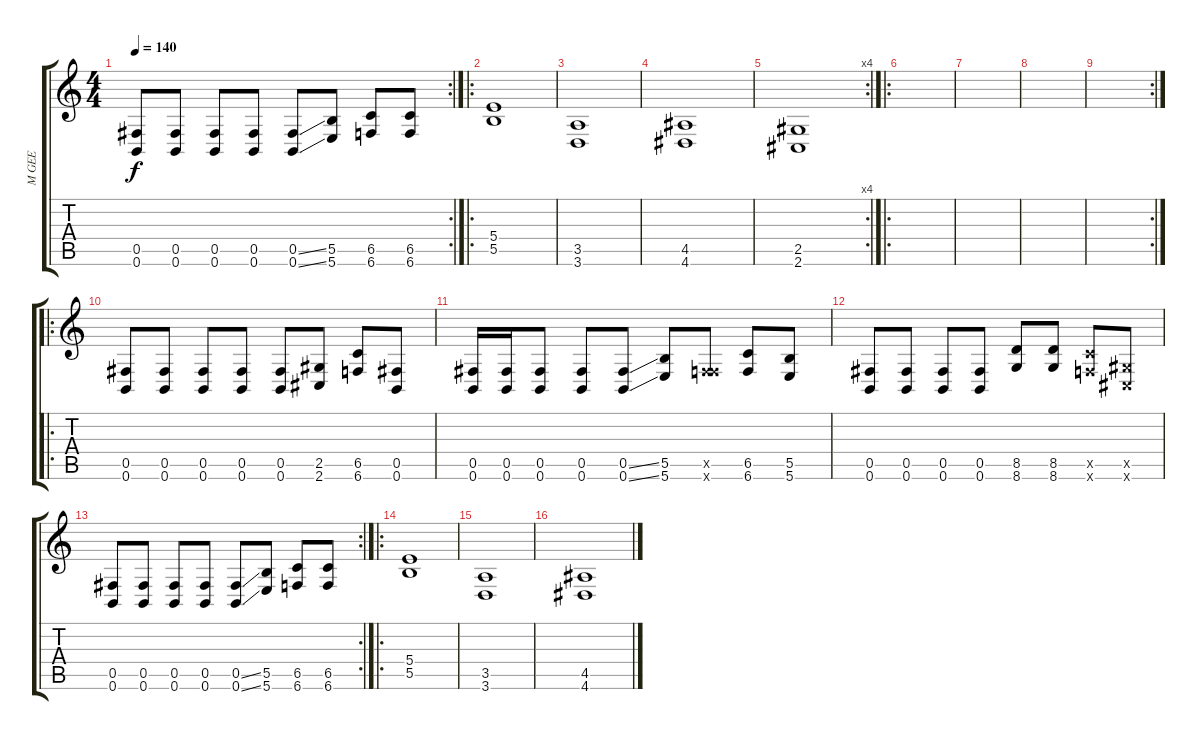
\track ("M GEE" "M GEE") {instrument distortionguitar}
\staff {score tabs}
\tuning (Db4 Ab3 E3 B2 Gb2 B1) {hide}
\rc 2
\ts (4 4)
\tempo 140
\clef g2
\ks c
(0.5 0.6).8{dy f} (0.5 0.6).8 (0.5 0.6).8 (0.5 0.6).8 (0.5{ss} 0.6{ss}).8 (5.5 5.6).8 (6.5 6.6).8 (6.5 6.6).8 |
\ro
(5.4 5.5).1 |
(3.5 3.6).1 |
(4.5 4.6).1 |
\rc 4
(2.5 2.6).1 |
\ro
|
|
|
\rc 2
|
\ro
(0.5 0.6).8 (0.5 0.6).8 (0.5 0.6).8 (0.5 0.6).8 (0.5 0.6).8 (2.5 2.6).8 (6.5 6.6).8 (0.5 0.6).8 |
(0.5 0.6).16 (0.5 0.6).16 (0.5 0.6).8 (0.5 0.6).8 (0.5{ss} 0.6{ss}).8 (5.5 5.6).8 (0.5{x} 6.6{x}).8 (6.5 6.6).8 (5.5 5.6).8 |
(0.5 0.6).8 (0.5 0.6).8 (0.5 0.6).8 (0.5 0.6).8 (8.5 8.6).8 (8.5 8.6).8 (6.5{x} 6.6{x}).8 (2.5{x} 2.6{x}).8 |
\rc 2
(0.5 0.6).8 (0.5 0.6).8 (0.5 0.6).8 (0.5 0.6).8 (0.5{ss} 0.6{ss}).8 (5.5 5.6).8 (6.5 6.6).8 (6.5 6.6).8 |
\ro
(5.4 5.5).1 |
(3.5 3.6).1 |
(4.5 4.6).1
